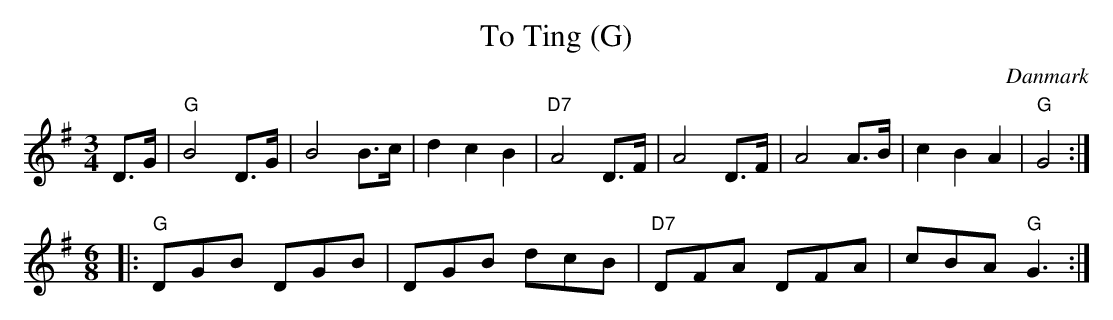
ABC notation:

X:1
T: To Ting (G)
O: Danmark
M: 3/4
L: 1/8
K: G
D>G \
| "G"B4 D>G | B4 B>c | d2 c2 B2 | "D7"A4 D>F \
| A4 D>F | A4 A>B | c2 B2 A2 | "G"G4 :|
M: 6/8
|: "G"DGB DGB | DGB dcB | "D7"DFA DFA | cBA "G"G3 :|
